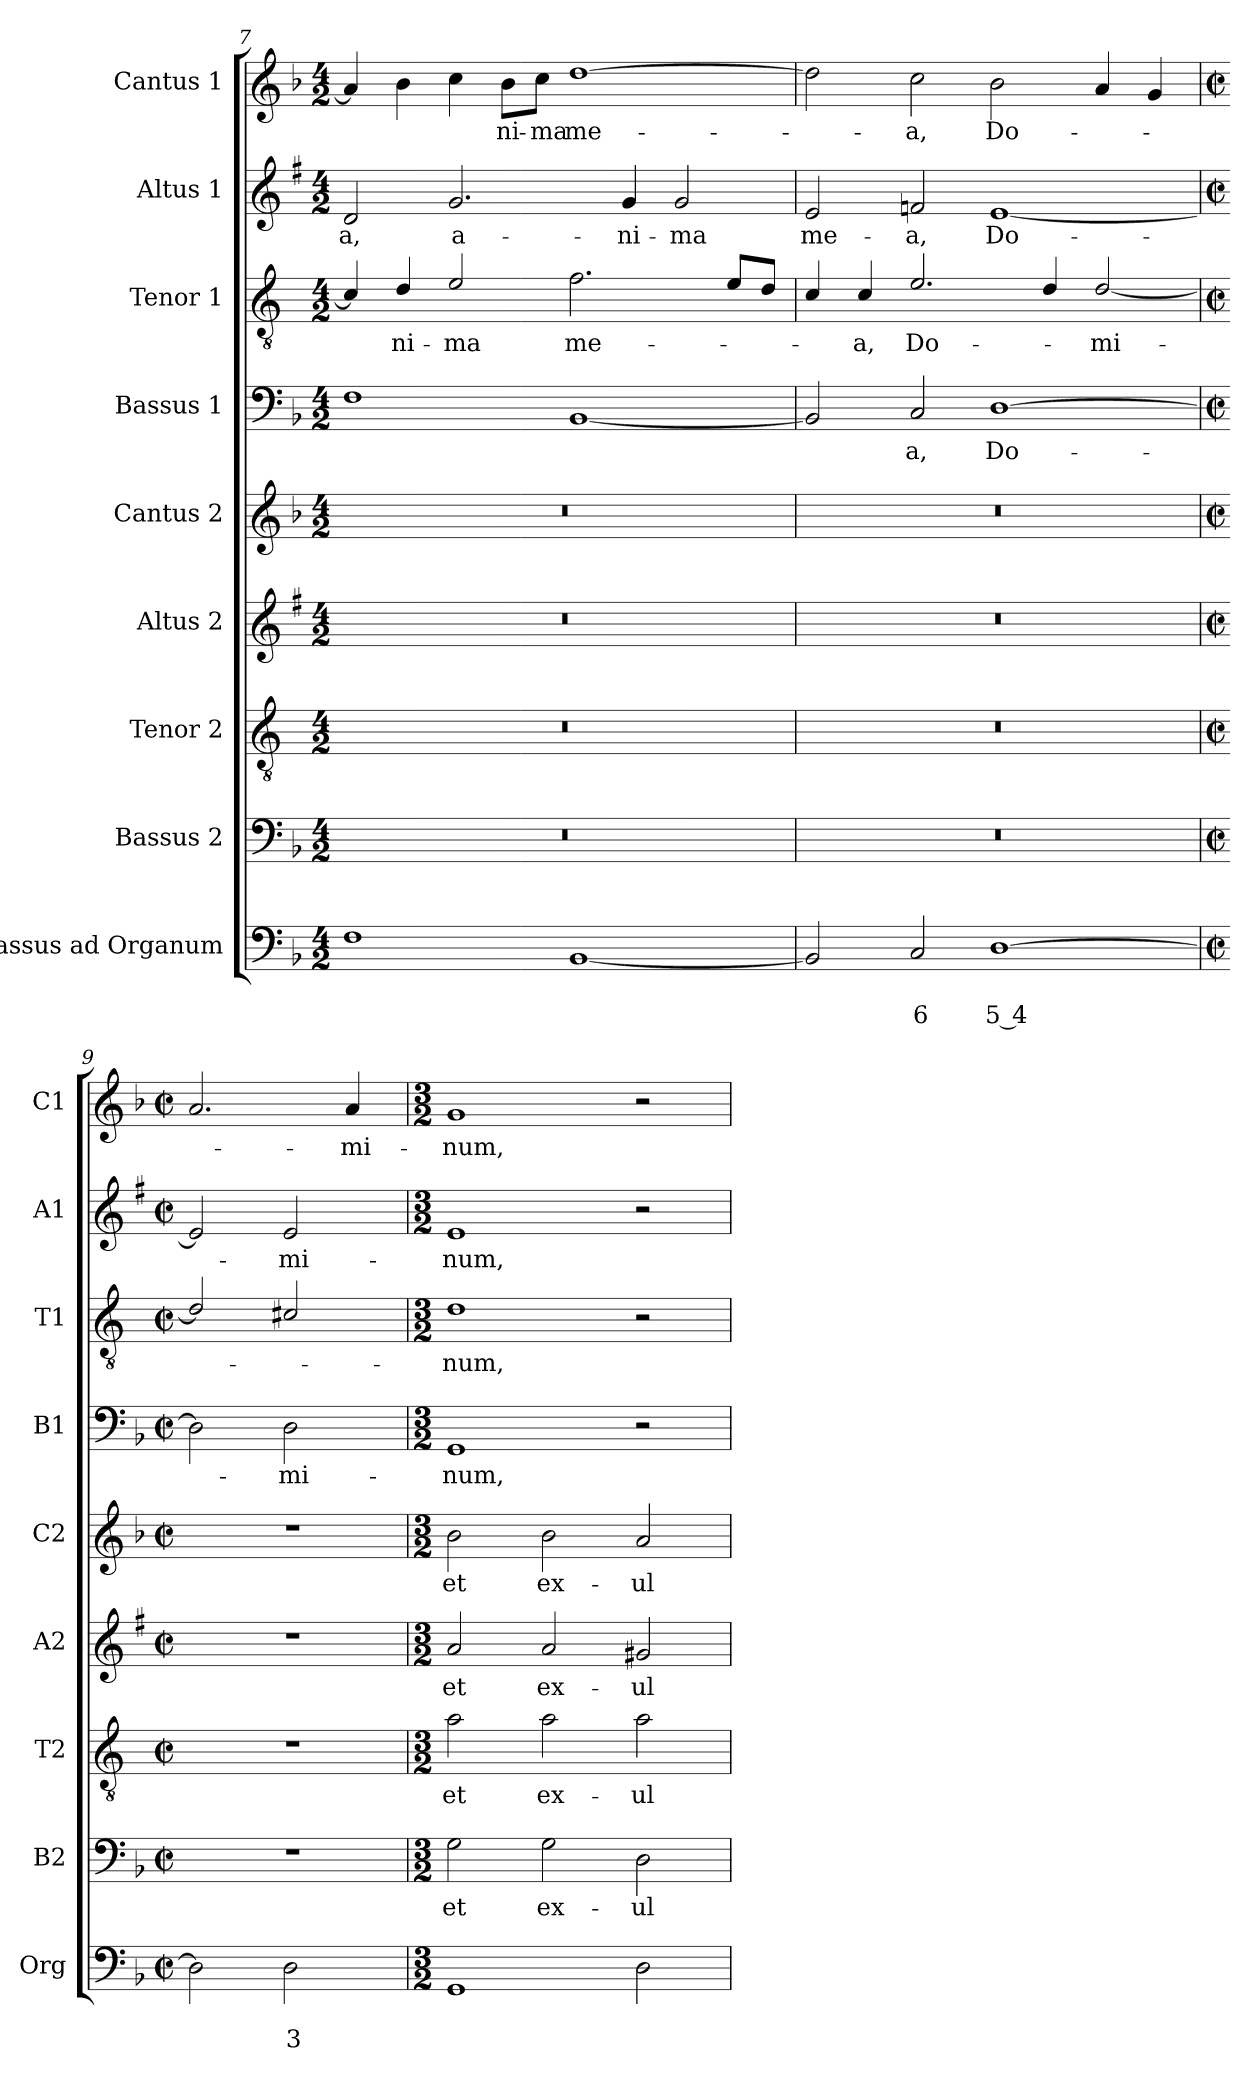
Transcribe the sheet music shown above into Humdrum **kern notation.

**kern	**text	**text	**kern	**text	**kern	**text	**kern	**text	**kern	**text	**kern	**text	**kern	**text	**kern	**text	**kern	**text
*part9	*part9	*part9	*part8	*part8	*part7	*part7	*part6	*part6	*part5	*part5	*part4	*part4	*part3	*part3	*part2	*part2	*part1	*part1
*staff9	*staff9	*staff9	*staff8	*staff8	*staff7	*staff7	*staff6	*staff6	*staff5	*staff5	*staff4	*staff4	*staff3	*staff3	*staff2	*staff2	*staff1	*staff1
*I"Bassus ad Organum	*	*	*I"Bassus 2	*	*I"Tenor 2	*	*I"Altus 2	*	*I"Cantus 2	*	*I"Bassus 1	*	*I"Tenor 1	*	*I"Altus 1	*	*I"Cantus 1	*
*I'Org	*	*	*I'B2	*	*I'T2	*	*I'A2	*	*I'C2	*	*I'B1	*	*I'T1	*	*I'A1	*	*I'C1	*
*clefF4	*	*	*clefF4	*	*clefGv2	*	*clefG2	*	*clefG2	*	*clefF4	*	*clefGv2	*	*clefG2	*	*clefG2	*
*	*	*	*	*	*ITrd4c7	*	*ITrd1c2	*	*	*	*	*	*ITrd4c7	*	*ITrd1c2	*	*	*
*k[b-]	*	*	*k[b-]	*	*k[b-]	*	*k[b-]	*	*k[b-]	*	*k[b-]	*	*k[b-]	*	*k[b-]	*	*k[b-]	*
*F:	*	*	*F:	*	*F:	*	*F:	*	*F:	*	*F:	*	*F:	*	*F:	*	*F:	*
*M4/2	*	*	*M4/2	*	*M4/2	*	*M4/2	*	*M4/2	*	*M4/2	*	*M4/2	*	*M4/2	*	*M4/2	*
=7	=7	=7	=7	=7	=7	=7	=7	=7	=7	=7	=7	=7	=7	=7	=7	=7	=7	=7
!	!	!	!	!	!	!	!	!	!	!	!	!	!	!	!	!LO:LY:b	!	!
1F	.	.	0r	.	0r	.	0r	.	0r	.	1F	.	4F/]	.	2c/	-a,	4a/]	.
!	!	!	!	!	!	!	!	!	!	!	!	!	!	!LO:LY:b	!	!	!	!
.	.	.	.	.	.	.	.	.	.	.	.	.	4G/	-ni-	.	.	4b-\	.
!	!	!	!	!	!	!	!	!	!	!	!	!	!	!LO:LY:b	!	!LO:LY:b	!	!
.	.	.	.	.	.	.	.	.	.	.	.	.	2A/	-ma	2.f/	a-	4cc\	.
!	!	!	!	!	!	!	!	!	!	!	!	!	!	!	!	!	!	!LO:LY:b
.	.	.	.	.	.	.	.	.	.	.	.	.	.	.	.	.	8b-\L	-ni-
!	!	!	!	!	!	!	!	!	!	!	!	!	!	!	!	!	!	!LO:LY:b
.	.	.	.	.	.	.	.	.	.	.	.	.	.	.	.	.	8cc\J	-ma
!	!	!	!	!	!	!	!	!	!	!	!	!	!	!LO:LY:b	!	!	!	!LO:LY:b
[1BB-	.	.	.	.	.	.	.	.	.	.	[1BB-	.	2.B-\	me-	.	.	[1dd	me-
!	!	!	!	!	!	!	!	!	!	!	!	!	!	!	!	!LO:LY:b	!	!
.	.	.	.	.	.	.	.	.	.	.	.	.	.	.	4f/	-ni-	.	.
!	!	!	!	!	!	!	!	!	!	!	!	!	!	!	!	!LO:LY:b	!	!
.	.	.	.	.	.	.	.	.	.	.	.	.	.	.	2f/	-ma	.	.
.	.	.	.	.	.	.	.	.	.	.	.	.	8A/L	.	.	.	.	.
.	.	.	.	.	.	.	.	.	.	.	.	.	8G/J	.	.	.	.	.
!!LO:LB:g=z
=8	=8	=8	=8	=8	=8	=8	=8	=8	=8	=8	=8	=8	=8	=8	=8	=8	=8	=8
!	!	!	!	!	!	!	!	!	!	!	!	!	!	!	!	!LO:LY:b	!	!
2BB-/]	.	.	0r	.	0r	.	0r	.	0r	.	2BB-/]	.	4F/	.	2d/	me-	2dd\]	.
!	!	!	!	!	!	!	!	!	!	!	!	!	!	!LO:LY:b	!	!	!	!
.	.	.	.	.	.	.	.	.	.	.	.	.	4F/	-a,	.	.	.	.
!	!	!LO:LY:b	!	!	!	!	!	!	!	!	!	!LO:LY:b	!	!LO:LY:b	!	!LO:LY:b	!	!LO:LY:b
2C/	.	6	.	.	.	.	.	.	.	.	2C/	-a,	2.A/	Do-	2e-X/	-a,	2cc\	-a,
!	!	!LO:LY:b	!	!	!	!	!	!	!	!	!	!LO:LY:b	!	!	!	!LO:LY:b	!	!LO:LY:b
[1D	.	5 4	.	.	.	.	.	.	.	.	[1D	Do-	.	.	[1d	Do-	2b-\	Do-
.	.	.	.	.	.	.	.	.	.	.	.	.	4G/	.	.	.	.	.
!	!	!	!	!	!	!	!	!	!	!	!	!	!	!LO:LY:b	!	!	!	!
.	.	.	.	.	.	.	.	.	.	.	.	.	[2G/	-mi-	.	.	4a/	.
.	.	.	.	.	.	.	.	.	.	.	.	.	.	.	.	.	4g/	.
=9	=9	=9	=9	=9	=9	=9	=9	=9	=9	=9	=9	=9	=9	=9	=9	=9	=9	=9
*M2/2	*	*	*M2/2	*	*M2/2	*	*M2/2	*	*M2/2	*	*M2/2	*	*M2/2	*	*M2/2	*	*M2/2	*
*met(c|)	*	*	*met(c|)	*	*met(c|)	*	*met(c|)	*	*met(c|)	*	*met(c|)	*	*met(c|)	*	*met(c|)	*	*met(c|)	*
2D\]	.	.	1r	.	1r	.	1r	.	1r	.	2D\]	.	2G/]	.	2d/]	.	2.a/	.
!	!	!LO:LY:b	!	!	!	!	!	!	!	!	!	!LO:LY:b	!	!	!	!LO:LY:b	!	!
2D\	.	3	.	.	.	.	.	.	.	.	2D\	-mi-	2F#X/	.	2d/	-mi-	.	.
!	!	!	!	!	!	!	!	!	!	!	!	!	!	!	!	!	!	!LO:LY:b
.	.	.	.	.	.	.	.	.	.	.	.	.	.	.	.	.	4a/	-mi-
=10	=10	=10	=10	=10	=10	=10	=10	=10	=10	=10	=10	=10	=10	=10	=10	=10	=10	=10
*M3/2	*	*	*M3/2	*	*M3/2	*	*M3/2	*	*M3/2	*	*M3/2	*	*M3/2	*	*M3/2	*	*M3/2	*
!	!	!	!	!LO:LY:b	!	!LO:LY:b	!	!LO:LY:b	!	!LO:LY:b	!	!LO:LY:b	!	!LO:LY:b	!	!LO:LY:b	!	!LO:LY:b
1GG	.	.	2G\	et	2d\	et	2g/	et	2b-\	et	1GG	-num,	1G	-num,	1d	-num,	1g	-num,
!	!	!	!	!LO:LY:b	!	!LO:LY:b	!	!LO:LY:b	!	!LO:LY:b	!	!	!	!	!	!	!	!
.	.	.	2G\	ex-	2d\	ex-	2g/	ex-	2b-\	ex-	.	.	.	.	.	.	.	.
!	!	!	!	!LO:LY:b	!	!LO:LY:b	!	!LO:LY:b	!	!LO:LY:b	!	!	!	!	!	!	!	!
2D\	.	.	2D\	-ul-	2d\	-ul-	2f#X/	-ul-	2a/	-ul-	2r	.	2r	.	2r	.	2r	.
=	=	=	=	=	=	=	=	=	=	=	=	=	=	=	=	=	=	=
*-	*-	*-	*-	*-	*-	*-	*-	*-	*-	*-	*-	*-	*-	*-	*-	*-	*-	*-
